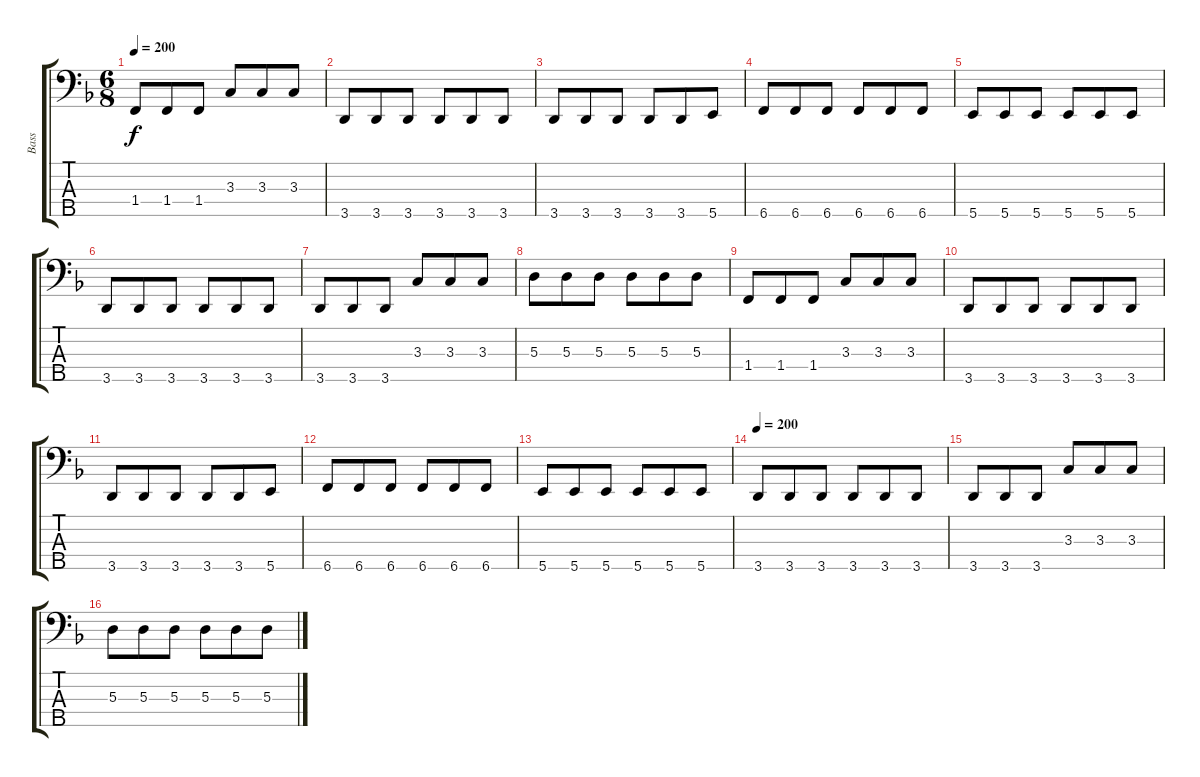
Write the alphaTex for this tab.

\track ("Bass" "Bass") {instrument electricbassfinger}
\staff {score tabs}
\tuning (G2 D2 A1 E1 B0) {hide}
\ts (6 8)
\tempo 200
\clef f4
\ks dminor
1.4.8{dy f} 1.4.8 1.4.8 3.3.8 3.3.8 3.3.8 |
3.5.8 3.5.8 3.5.8 3.5.8 3.5.8 3.5.8 |
3.5.8 3.5.8 3.5.8 3.5.8 3.5.8 5.5.8 |
6.5.8 6.5.8 6.5.8 6.5.8 6.5.8 6.5.8 |
5.5.8 5.5.8 5.5.8 5.5.8 5.5.8 5.5.8 |
3.5.8 3.5.8 3.5.8 3.5.8 3.5.8 3.5.8 |
3.5.8 3.5.8 3.5.8 3.3.8 3.3.8 3.3.8 |
5.3.8 5.3.8 5.3.8 5.3.8 5.3.8 5.3.8 |
1.4.8 1.4.8 1.4.8 3.3.8 3.3.8 3.3.8 |
3.5.8 3.5.8 3.5.8 3.5.8 3.5.8 3.5.8 |
3.5.8 3.5.8 3.5.8 3.5.8 3.5.8 5.5.8 |
6.5.8 6.5.8 6.5.8 6.5.8 6.5.8 6.5.8 |
5.5.8 5.5.8 5.5.8 5.5.8 5.5.8 5.5.8 |
\tempo 200
3.5.8 3.5.8 3.5.8 3.5.8 3.5.8 3.5.8 |
3.5.8 3.5.8 3.5.8 3.3.8 3.3.8 3.3.8 |
5.3.8 5.3.8 5.3.8 5.3.8 5.3.8 5.3.8
